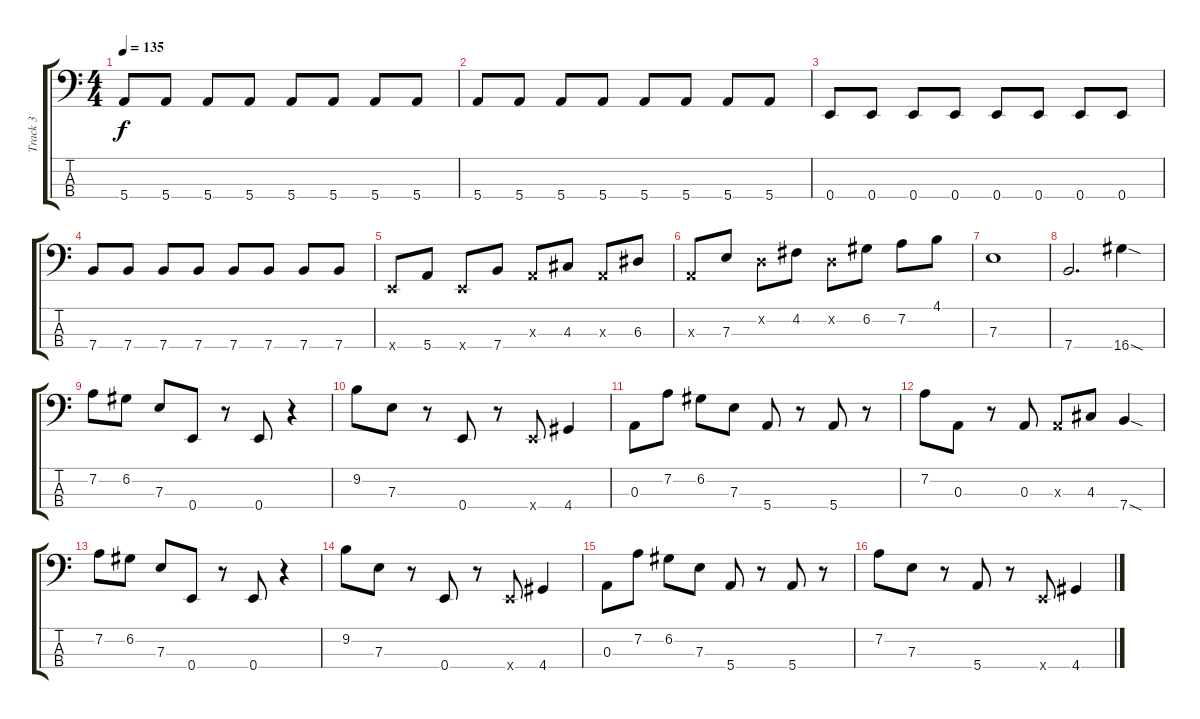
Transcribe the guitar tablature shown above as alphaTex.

\track ("Track 3" "Track 3") {instrument electricbassfinger}
\staff {score tabs}
\tuning (G2 D2 A1 E1) {hide}
\ts (4 4)
\tempo 135
\clef f4
\ks c
5.4.8{dy f} 5.4.8 5.4.8 5.4.8 5.4.8 5.4.8 5.4.8 5.4.8 |
5.4.8 5.4.8 5.4.8 5.4.8 5.4.8 5.4.8 5.4.8 5.4.8 |
0.4.8 0.4.8 0.4.8 0.4.8 0.4.8 0.4.8 0.4.8 0.4.8 |
7.4.8 7.4.8 7.4.8 7.4.8 7.4.8 7.4.8 7.4.8 7.4.8 |
0.4{x}.8 5.4.8 0.4{x}.8 7.4.8 0.3{x}.8 4.3.8 0.3{x}.8 6.3.8 |
0.3{x}.8 7.3.8 0.2{x}.8 4.2.8 0.2{x}.8 6.2.8 7.2.8 4.1.8 |
7.3.1 |
7.4.2{d} 16.4{sod}.4 |
7.2.8 6.2.8 7.3.8 0.4.8 r.8 0.4.8 r.4 |
9.2.8 7.3.8 r.8 0.4.8 r.8 0.4{x}.8 4.4.4 |
0.3.8 7.2.8 6.2.8 7.3.8 5.4.8 r.8 5.4.8 r.8 |
7.2.8 0.3.8 r.8 0.3.8 0.3{x}.8 4.3.8 7.4{sod}.4 |
7.2.8 6.2.8 7.3.8 0.4.8 r.8 0.4.8 r.4 |
9.2.8 7.3.8 r.8 0.4.8 r.8 0.4{x}.8 4.4.4 |
0.3.8 7.2.8 6.2.8 7.3.8 5.4.8 r.8 5.4.8 r.8 |
7.2.8 7.3.8 r.8 5.4.8 r.8 0.4{x}.8 4.4.4
